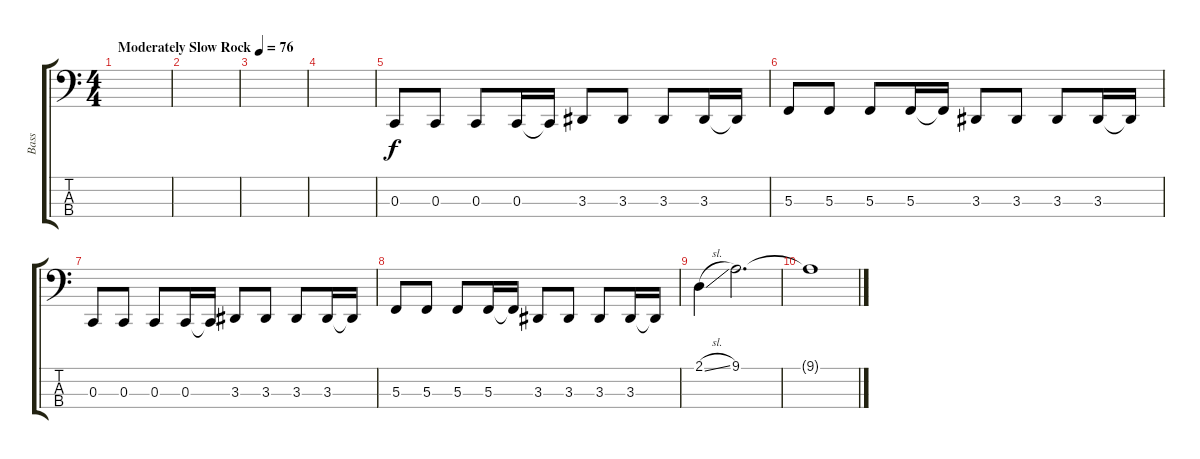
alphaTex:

\track ("Bass" "Bass") {instrument electricbasspick}
\staff {score tabs}
\tuning (C2 G2 C1 F0) {hide}
\ts (4 4)
\tempo (76 "Moderately Slow Rock")
\clef f4
\ks c
|
|
|
|
0.3.8 0.3.8 0.3.8 0.3.16 0.3{t}.16 3.3.8 3.3.8 3.3.8 3.3.16 3.3{t}.16 |
5.3.8 5.3.8 5.3.8 5.3.16 5.3{t}.16 3.3.8 3.3.8 3.3.8 3.3.16 3.3{t}.16 |
0.3.8 0.3.8 0.3.8 0.3.16 0.3{t}.16 3.3.8 3.3.8 3.3.8 3.3.16 3.3{t}.16 |
5.3.8 5.3.8 5.3.8 5.3.16 5.3{t}.16 3.3.8 3.3.8 3.3.8 3.3.16 3.3{t}.16 |
2.1{sl}.4 9.1.2{d} |
9.1{t}.1
